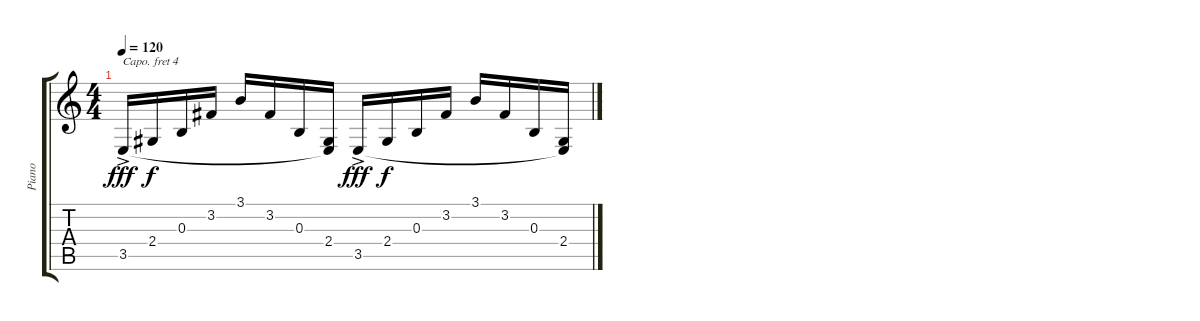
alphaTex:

\track ("Piano" "Piano") {instrument acousticgrandpiano}
\staff {score tabs}
\capo 4
\tuning (E4 B3 G3 D3 A2 E2) {hide}
\ts (4 4)
\tempo 120
\clef g2
\ks c
3.5{ac}.16{dy fff} 2.4.16{dy f} 0.3.16 3.2.16 3.1.16 3.2.16 0.3.16 (2.4 3.5{t}).16 3.5{ac}.16{dy fff} 2.4.16{dy f} 0.3.16 3.2.16 3.1.16 3.2.16 0.3.16 (2.4 3.5{t}).16
